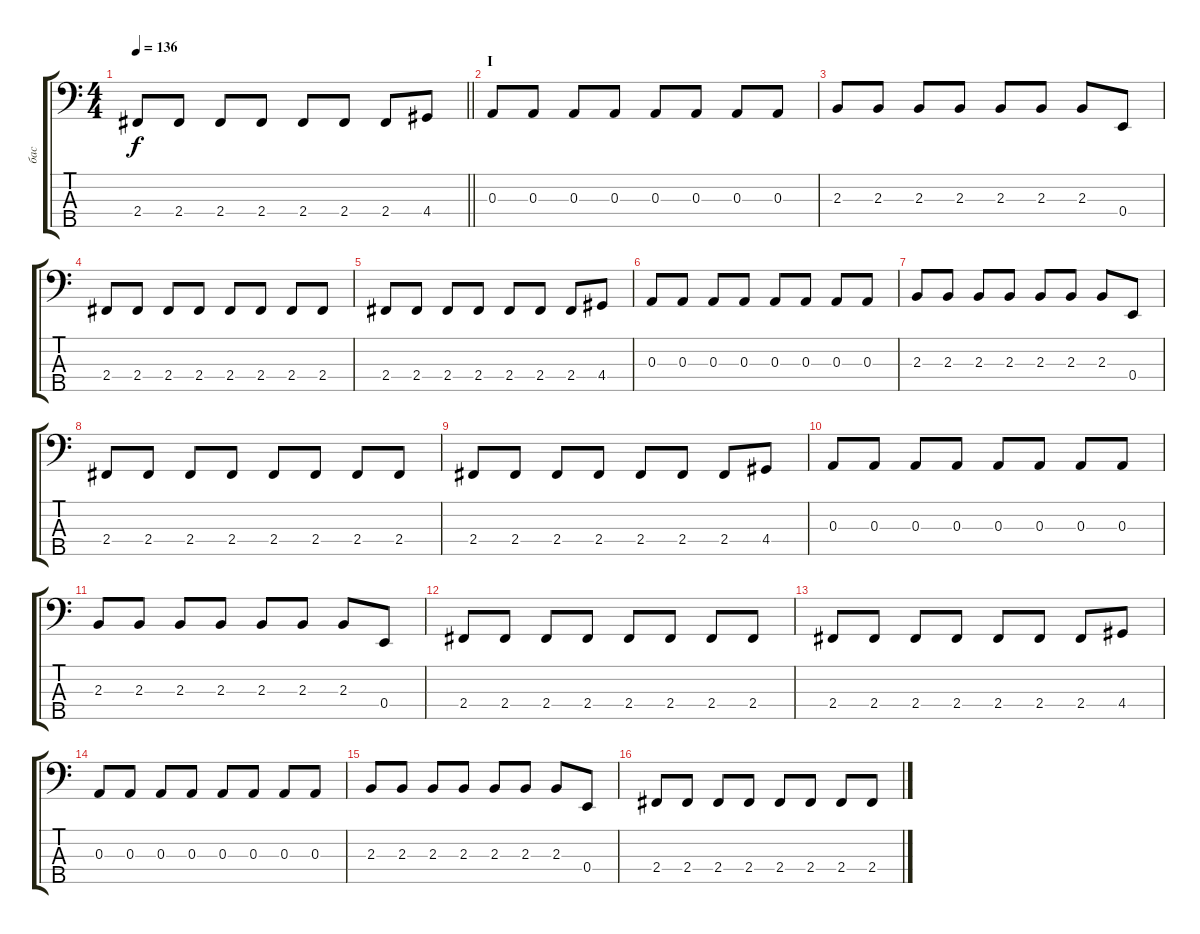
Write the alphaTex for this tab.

\track ("бас" "бас") {instrument electricbassfinger}
\staff {score tabs}
\tuning (G2 D2 A1 E1 B0) {hide}
\ts (4 4)
\tempo 136
\clef f4
\barLineRight lightlight
\ks c
2.4.8{dy f} 2.4.8 2.4.8 2.4.8 2.4.8 2.4.8 2.4.8 4.4.8 |
\section ("" "I")
0.3.8 0.3.8 0.3.8 0.3.8 0.3.8 0.3.8 0.3.8 0.3.8 |
2.3.8 2.3.8 2.3.8 2.3.8 2.3.8 2.3.8 2.3.8 0.4.8 |
2.4.8 2.4.8 2.4.8 2.4.8 2.4.8 2.4.8 2.4.8 2.4.8 |
2.4.8 2.4.8 2.4.8 2.4.8 2.4.8 2.4.8 2.4.8 4.4.8 |
0.3.8 0.3.8 0.3.8 0.3.8 0.3.8 0.3.8 0.3.8 0.3.8 |
2.3.8 2.3.8 2.3.8 2.3.8 2.3.8 2.3.8 2.3.8 0.4.8 |
2.4.8 2.4.8 2.4.8 2.4.8 2.4.8 2.4.8 2.4.8 2.4.8 |
2.4.8 2.4.8 2.4.8 2.4.8 2.4.8 2.4.8 2.4.8 4.4.8 |
0.3.8 0.3.8 0.3.8 0.3.8 0.3.8 0.3.8 0.3.8 0.3.8 |
2.3.8 2.3.8 2.3.8 2.3.8 2.3.8 2.3.8 2.3.8 0.4.8 |
2.4.8 2.4.8 2.4.8 2.4.8 2.4.8 2.4.8 2.4.8 2.4.8 |
2.4.8 2.4.8 2.4.8 2.4.8 2.4.8 2.4.8 2.4.8 4.4.8 |
0.3.8 0.3.8 0.3.8 0.3.8 0.3.8 0.3.8 0.3.8 0.3.8 |
2.3.8 2.3.8 2.3.8 2.3.8 2.3.8 2.3.8 2.3.8 0.4.8 |
2.4.8 2.4.8 2.4.8 2.4.8 2.4.8 2.4.8 2.4.8 2.4.8
